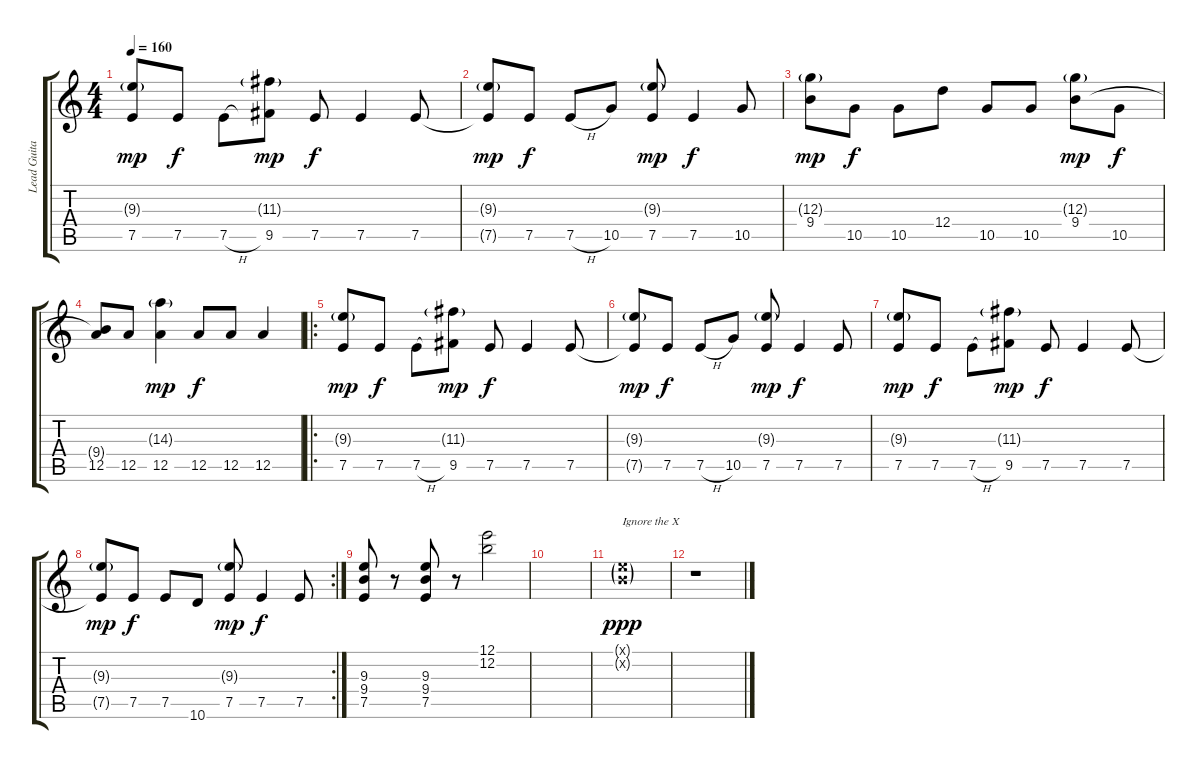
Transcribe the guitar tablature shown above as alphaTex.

\track ("Lead Guitar" "Lead Guita") {instrument overdrivenguitar}
\staff {score tabs}
\tuning (E4 B3 G3 D3 A2 E2) {hide}
\ts (4 4)
\tempo 160
\clef g2
\ks c
(9.3{g} 7.5).8{dy mp} 7.5.8{dy f} 7.5{h}.8 (11.3{g} 9.5).8{dy mp} 7.5.8{dy f} 7.5.4 7.5.8 |
(9.3{g} 7.5{t}).8{dy mp} 7.5.8{dy f} 7.5{h}.8 10.5.8 (9.3{g} 7.5).8{dy mp} 7.5.4{dy f} 10.5.8 |
(12.3{g} 9.4).8{dy mp} 10.5.8{dy f} 10.5.8 12.4.8 10.5.8 10.5.8 (12.3{g} 9.4).8{dy mp} 10.5.8{dy f} |
(9.4{t} 12.5).8 12.5.8 (14.3{g} 12.5).4{dy mp} 12.5.8{dy f} 12.5.8 12.5.4 |
\ro
(9.3{g} 7.5).8{dy mp} 7.5.8{dy f} 7.5{h}.8 (11.3{g} 9.5).8{dy mp} 7.5.8{dy f} 7.5.4 7.5.8 |
(9.3{g} 7.5{t}).8{dy mp} 7.5.8{dy f} 7.5{h}.8 10.5.8 (9.3{g} 7.5).8{dy mp} 7.5.4{dy f} 7.5.8 |
(9.3{g} 7.5).8{dy mp} 7.5.8{dy f} 7.5{h}.8 (11.3{g} 9.5).8{dy mp} 7.5.8{dy f} 7.5.4 7.5.8 |
\rc 2
(9.3{g} 7.5{t}).8{dy mp} 7.5.8{dy f} 7.5.8 10.6.8 (9.3{g} 7.5).8{dy mp} 7.5.4{dy f} 7.5.8 |
(9.3 9.4 7.5).8 r.8 (9.3 9.4 7.5).8 r.8 (12.1 12.2).2 |
|
(0.1{g x} 0.2{g x}).1{txt "Ignore the X" dy ppp} |
r.1
